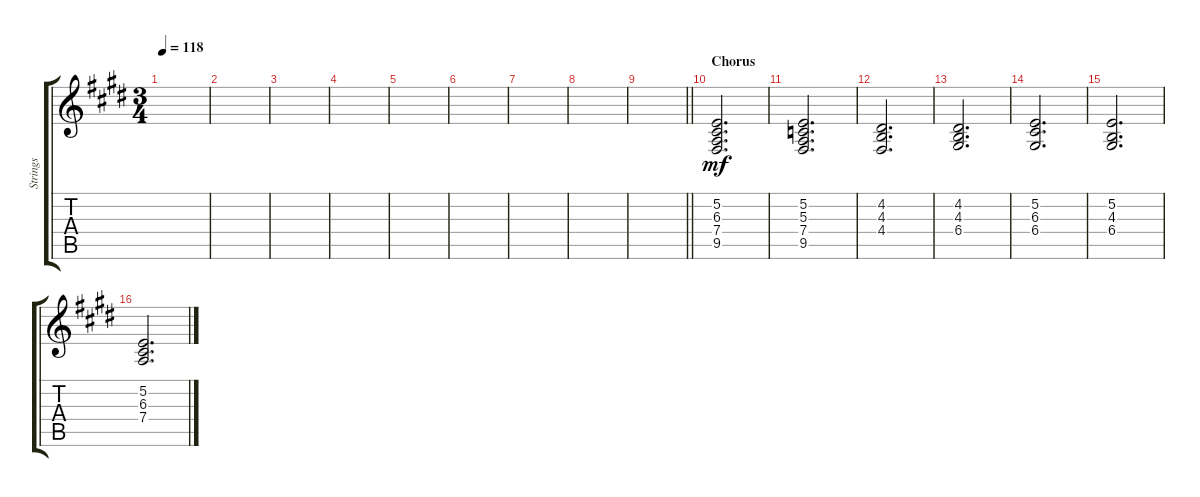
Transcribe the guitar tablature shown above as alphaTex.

\track ("Strings" "Strings") {instrument voiceoohs}
\staff {score tabs}
\tuning (E4 B3 G3 D3 A2 E2) {hide}
\ts (3 4)
\tempo 118
\clef g2
\ks e
|
|
|
|
|
|
|
|
\barLineRight lightlight
|
\section ("" "Chorus")
(5.2 6.3 7.4 9.5).2{d dy mf} |
(5.2 5.3 7.4 9.5).2{d} |
(4.2 4.3 4.4).2{d} |
(4.2 4.3 6.4).2{d} |
(5.2 6.3 6.4).2{d} |
(5.2 4.3 6.4).2{d} |
(5.2 6.3 7.4).2{d}
